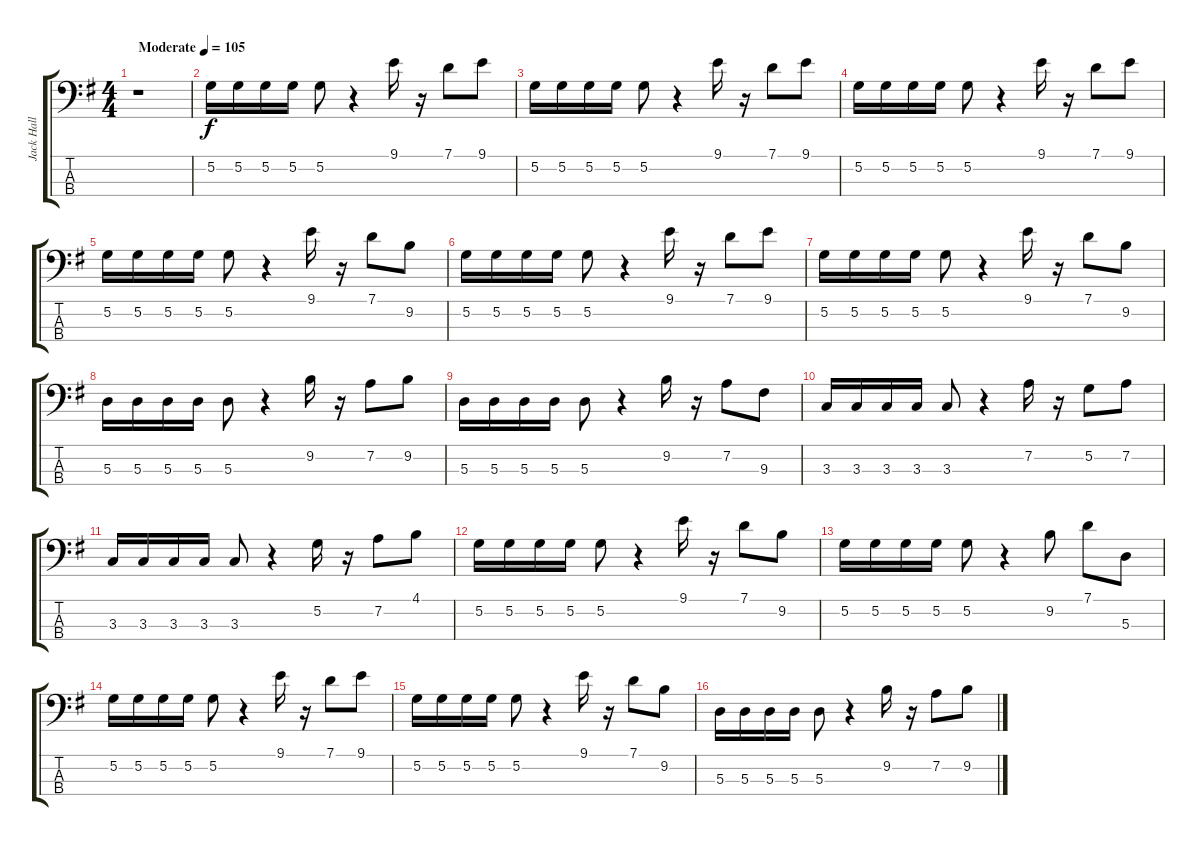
\track ("Jack Hall Bass" "Jack Hall ") {instrument electricbasspick}
\staff {score tabs}
\tuning (G2 D2 A1 E1) {hide}
\ts (4 4)
\tempo (105 "Moderate")
\clef f4
\ks g
r.1{dy f instrument electricbasspick} |
5.2.16 5.2.16 5.2.16 5.2.16 5.2.8 r.4 9.1.16 r.16 7.1.8 9.1.8 |
5.2.16 5.2.16 5.2.16 5.2.16 5.2.8 r.4 9.1.16 r.16 7.1.8 9.1.8 |
5.2.16 5.2.16 5.2.16 5.2.16 5.2.8 r.4 9.1.16 r.16 7.1.8 9.1.8 |
5.2.16 5.2.16 5.2.16 5.2.16 5.2.8 r.4 9.1.16 r.16 7.1.8 9.2.8 |
5.2.16 5.2.16 5.2.16 5.2.16 5.2.8 r.4 9.1.16 r.16 7.1.8 9.1.8 |
5.2.16 5.2.16 5.2.16 5.2.16 5.2.8 r.4 9.1.16 r.16 7.1.8 9.2.8 |
5.3.16 5.3.16 5.3.16 5.3.16 5.3.8 r.4 9.2.16 r.16 7.2.8 9.2.8 |
5.3.16 5.3.16 5.3.16 5.3.16 5.3.8 r.4 9.2.16 r.16 7.2.8 9.3.8 |
3.3.16 3.3.16 3.3.16 3.3.16 3.3.8 r.4 7.2.16 r.16 5.2.8 7.2.8 |
3.3.16 3.3.16 3.3.16 3.3.16 3.3.8 r.4 5.2.16 r.16 7.2.8 4.1.8 |
5.2.16 5.2.16 5.2.16 5.2.16 5.2.8 r.4 9.1.16 r.16 7.1.8 9.2.8 |
5.2.16 5.2.16 5.2.16 5.2.16 5.2.8 r.4 9.2.8 7.1.8 5.3.8 |
5.2.16 5.2.16 5.2.16 5.2.16 5.2.8 r.4 9.1.16 r.16 7.1.8 9.1.8 |
5.2.16 5.2.16 5.2.16 5.2.16 5.2.8 r.4 9.1.16 r.16 7.1.8 9.2.8 |
5.3.16 5.3.16 5.3.16 5.3.16 5.3.8 r.4 9.2.16 r.16 7.2.8 9.2.8
